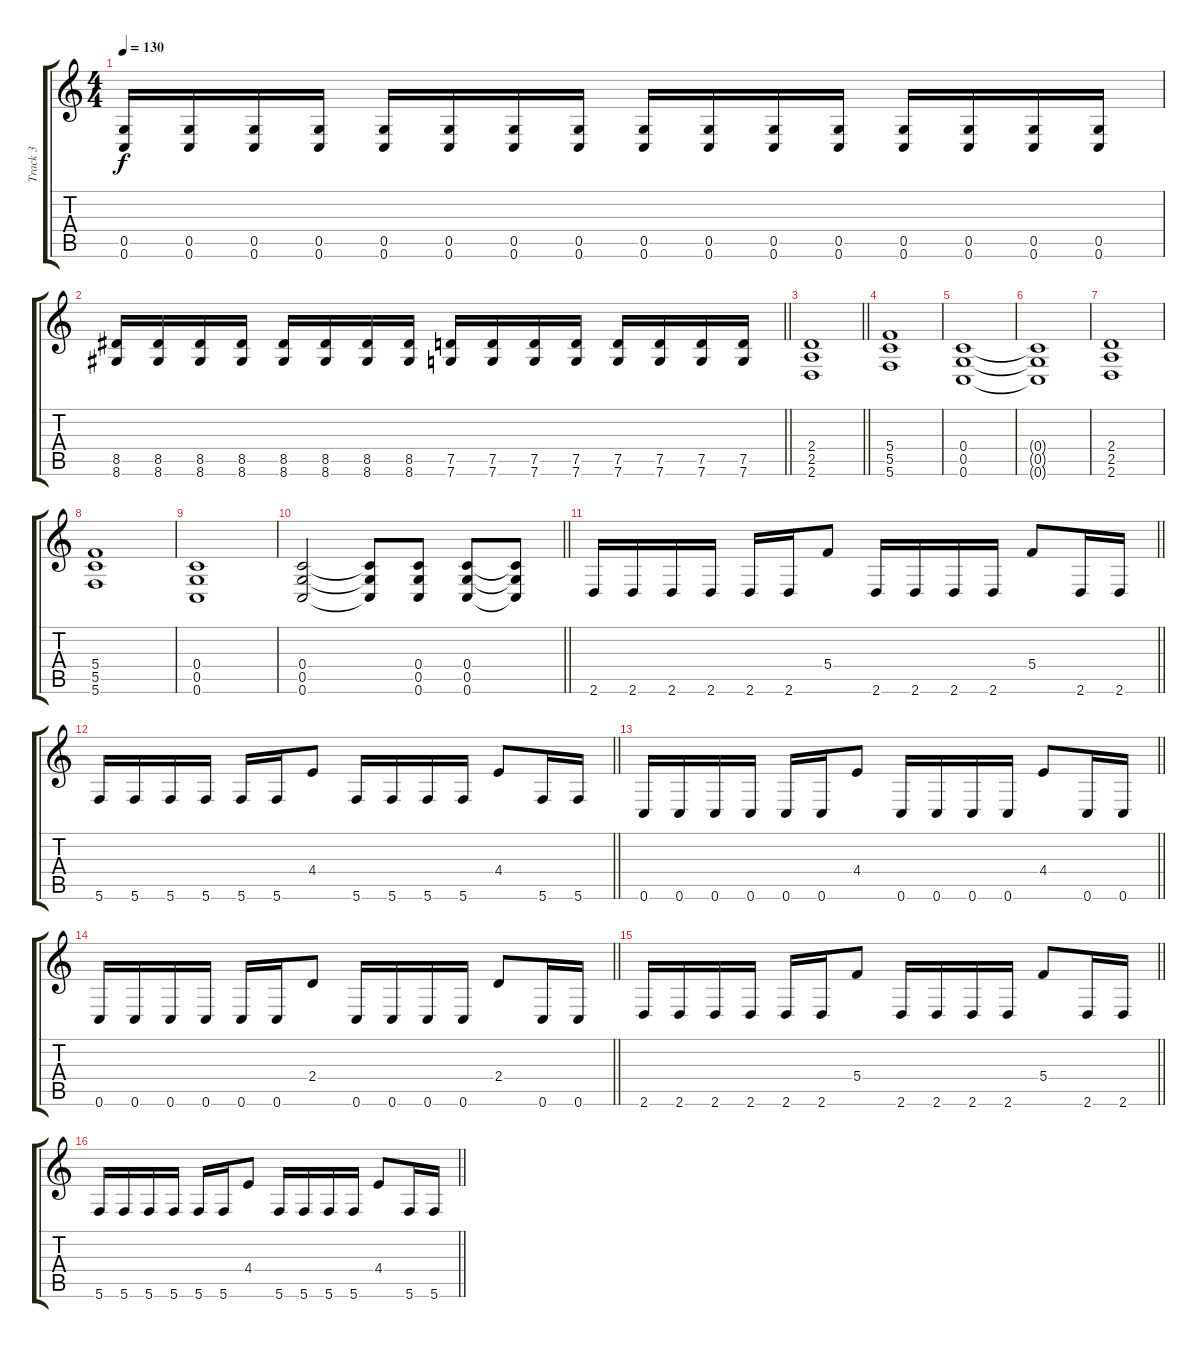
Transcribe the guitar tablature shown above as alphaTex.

\track ("Track 3" "Track 3") {instrument distortionguitar}
\staff {score tabs}
\tuning (D4 A3 F3 C3 G2 C2) {hide}
\ts (4 4)
\tempo 130
\clef g2
\ks c
(0.5 0.6).16{dy f} (0.5 0.6).16 (0.5 0.6).16 (0.5 0.6).16 (0.5 0.6).16 (0.5 0.6).16 (0.5 0.6).16 (0.5 0.6).16 (0.5 0.6).16 (0.5 0.6).16 (0.5 0.6).16 (0.5 0.6).16 (0.5 0.6).16 (0.5 0.6).16 (0.5 0.6).16 (0.5 0.6).16 |
\barLineRight lightlight
(8.5 8.6).16 (8.5 8.6).16 (8.5 8.6).16 (8.5 8.6).16 (8.5 8.6).16 (8.5 8.6).16 (8.5 8.6).16 (8.5 8.6).16 (7.5 7.6).16 (7.5 7.6).16 (7.5 7.6).16 (7.5 7.6).16 (7.5 7.6).16 (7.5 7.6).16 (7.5 7.6).16 (7.5 7.6).16 |
\section ("" "")
\barLineRight lightlight
(2.4 2.5 2.6).1 |
(5.4 5.5 5.6).1 |
(0.4 0.5 0.6).1 |
(0.4{t} 0.5{t} 0.6{t}).1 |
(2.4 2.5 2.6).1 |
(5.4 5.5 5.6).1 |
(0.4 0.5 0.6).1 |
\barLineRight lightlight
(0.4 0.5 0.6).2 (0.4{t} 0.5{t} 0.6{t}).8 (0.4 0.5 0.6).8 (0.4 0.5 0.6).8 (0.4{t} 0.5{t} 0.6{t}).8 |
\section ("" "")
\barLineRight lightlight
2.6.16 2.6.16 2.6.16 2.6.16 2.6.16 2.6.16 5.4.8 2.6.16 2.6.16 2.6.16 2.6.16 5.4.8 2.6.16 2.6.16 |
\barLineRight lightlight
5.6.16 5.6.16 5.6.16 5.6.16 5.6.16 5.6.16 4.4.8 5.6.16 5.6.16 5.6.16 5.6.16 4.4.8 5.6.16 5.6.16 |
\barLineRight lightlight
0.6.16 0.6.16 0.6.16 0.6.16 0.6.16 0.6.16 4.4.8 0.6.16 0.6.16 0.6.16 0.6.16 4.4.8 0.6.16 0.6.16 |
\barLineRight lightlight
0.6.16 0.6.16 0.6.16 0.6.16 0.6.16 0.6.16 2.4.8 0.6.16 0.6.16 0.6.16 0.6.16 2.4.8 0.6.16 0.6.16 |
\barLineRight lightlight
2.6.16 2.6.16 2.6.16 2.6.16 2.6.16 2.6.16 5.4.8 2.6.16 2.6.16 2.6.16 2.6.16 5.4.8 2.6.16 2.6.16 |
\barLineRight lightlight
5.6.16 5.6.16 5.6.16 5.6.16 5.6.16 5.6.16 4.4.8 5.6.16 5.6.16 5.6.16 5.6.16 4.4.8 5.6.16 5.6.16
